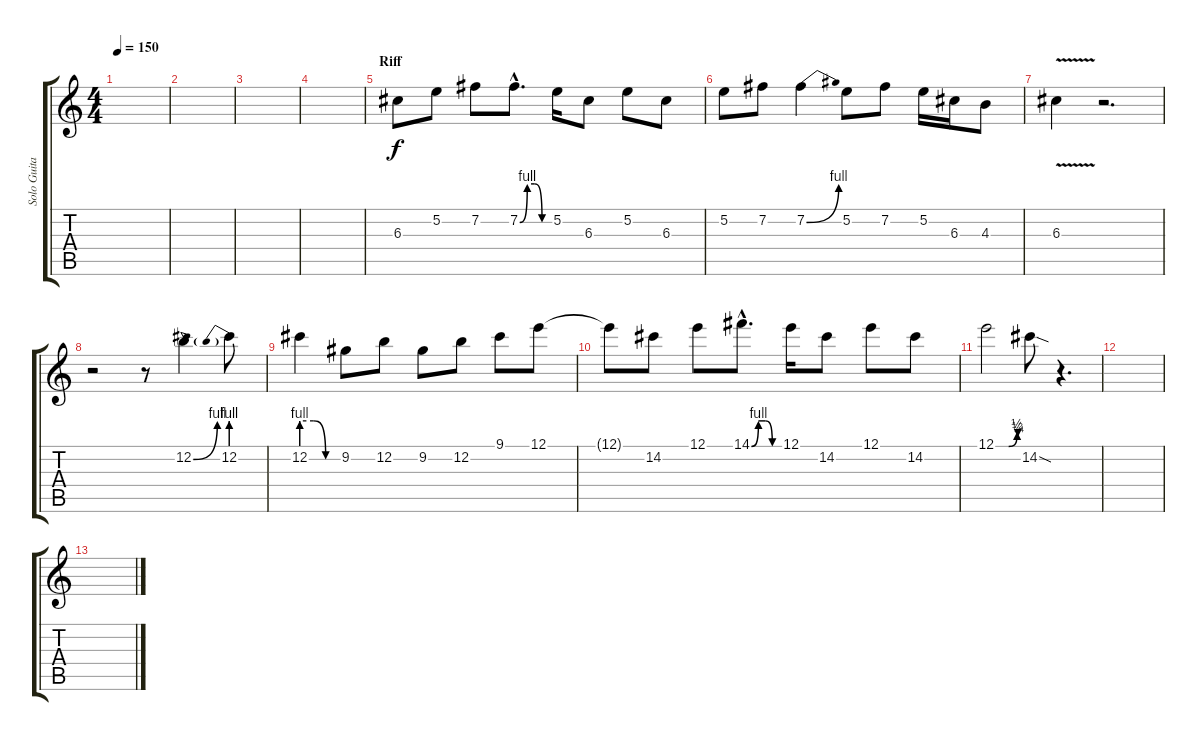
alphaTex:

\track ("Solo Guitar" "Solo Guita") {instrument distortionguitar}
\staff {score tabs}
\tuning (E4 B3 G3 D3 A2 E2) {hide}
\ts (4 4)
\section ("" "")
\tempo 150
\clef g2
\ks c
|
|
|
|
\section ("" "Riff")
6.3.8 5.2.8 7.2.8 7.2{be (custom 0 0 15 4 30 4 45 0 60 0) hac}.8{d} 5.2.16 6.3.8 5.2.8 6.3.8 |
5.2.8 7.2.8 7.2{be (bend 0 0 60 4)}.4 5.2.8 7.2.8 5.2.16 6.3.16 4.3.8 |
6.3{v}.4 r.2{d} |
r.2 r.8 12.2{be (bend 0 0 60 4)}.4 12.2{be (prebend 0 4 60 4)}.8 |
\section ("" "")
12.2{be (custom 0 4 20 4 40 0 60 0)}.4 9.2.8 12.2.8 9.2.8 12.2.8 9.1.8 12.1.8 |
12.1{t}.8 14.2.8 12.1.8 14.1{be (custom 0 0 15 4 30 4 45 0 60 0) hac}.8{d} 12.1.16 14.2.8 12.1.8 14.2.8 |
12.1{be (custom 0 0 21 0 35 0 58 2 60 1)}.2 14.2{sod}.8 r.4{d} |
|
\section ("" "")
